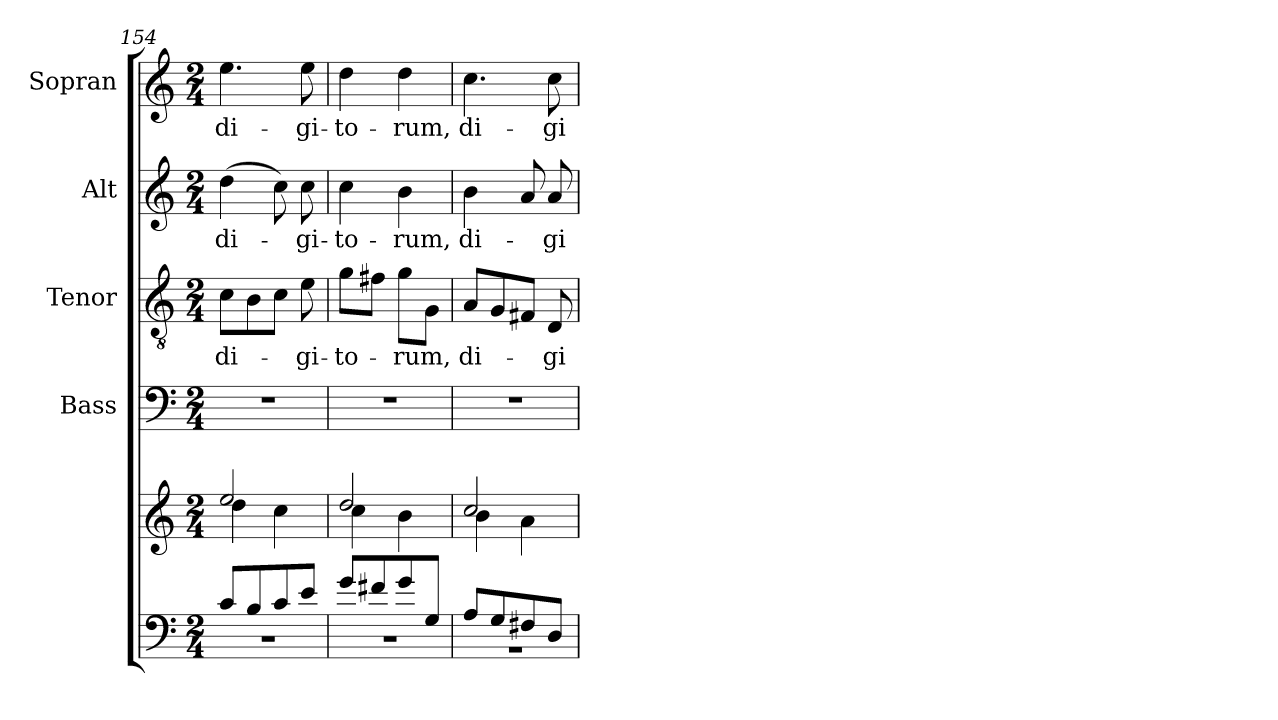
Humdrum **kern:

**kern	**kern	**kern	**kern	**text	**kern	**text	**kern	**text
*part5	*part5	*part4	*part3	*part3	*part2	*part2	*part1	*part1
*staff6	*staff5	*staff4	*staff3	*staff3	*staff2	*staff2	*staff1	*staff1
*	*	*I"Bass	*I"Tenor	*	*I"Alt	*	*I"Sopran	*
*	*	*I'B.	*I'T.	*	*I'A.	*	*I'S.	*
*clefF4	*clefG2	*clefF4	*clefGv2	*	*clefG2	*	*clefG2	*
*k[]	*k[]	*k[]	*k[]	*	*k[]	*	*k[]	*
*C:	*C:	*C:	*C:	*	*C:	*	*C:	*
*M2/4	*M2/4	*M2/4	*M2/4	*	*M2/4	*	*M2/4	*
=154	=154	=154	=154	=154	=154	=154	=154	=154
*^	*^	*	*	*	*	*	*	*
!	!	!	!	!	!	!LO:LY:b	!	!LO:LY:b	!	!LO:LY:b
8c/L	2r	2ee/	4dd\	2r	8c\L	di-	(>4dd\	di-	4.ee\	di-
8B/	.	.	.	.	8B\	.	.	.	.	.
8c/	.	.	4cc\	.	8c\J	.	8cc\)	.	.	.
!	!	!	!	!	!	!LO:LY:b	!	!LO:LY:b	!	!LO:LY:b
8e/J	.	.	.	.	8e\	-gi-	8cc\	-gi-	8ee\	-gi-
=155	=155	=155	=155	=155	=155	=155	=155	=155	=155	=155
!	!	!	!	!	!	!LO:LY:b	!	!LO:LY:b	!	!LO:LY:b
8g/L	2r	2dd/	4cc\	2r	8g\L	-to-	4cc\	-to-	4dd\	-to-
8f#X/	.	.	.	.	8f#X\J	.	.	.	.	.
!	!	!	!	!	!	!LO:LY:b	!	!LO:LY:b	!	!LO:LY:b
8g/	.	.	4b\	.	8g\L	-rum,	4b\	-rum,	4dd\	-rum,
8G/J	.	.	.	.	8G\J	.	.	.	.	.
=156	=156	=156	=156	=156	=156	=156	=156	=156	=156	=156
!	!	!	!	!	!	!LO:LY:b	!	!LO:LY:b	!	!LO:LY:b
8A/L	2rBB	2cc/	4b\	2r	8A/L	di-	4b\	di-	4.cc\	di-
8G/	.	.	.	.	8G/	.	.	.	.	.
8F#X/	.	.	4a\	.	8F#X/J	.	8a/	.	.	.
!	!	!	!	!	!	!LO:LY:b	!	!LO:LY:b	!	!LO:LY:b
8D/J	.	.	.	.	8D/	-gi-	8a/	-gi-	8cc\	-gi-
*v	*v	*	*	*	*	*	*	*	*	*
*	*v	*v	*	*	*	*	*	*	*
=	=	=	=	=	=	=	=	=
*-	*-	*-	*-	*-	*-	*-	*-	*-
